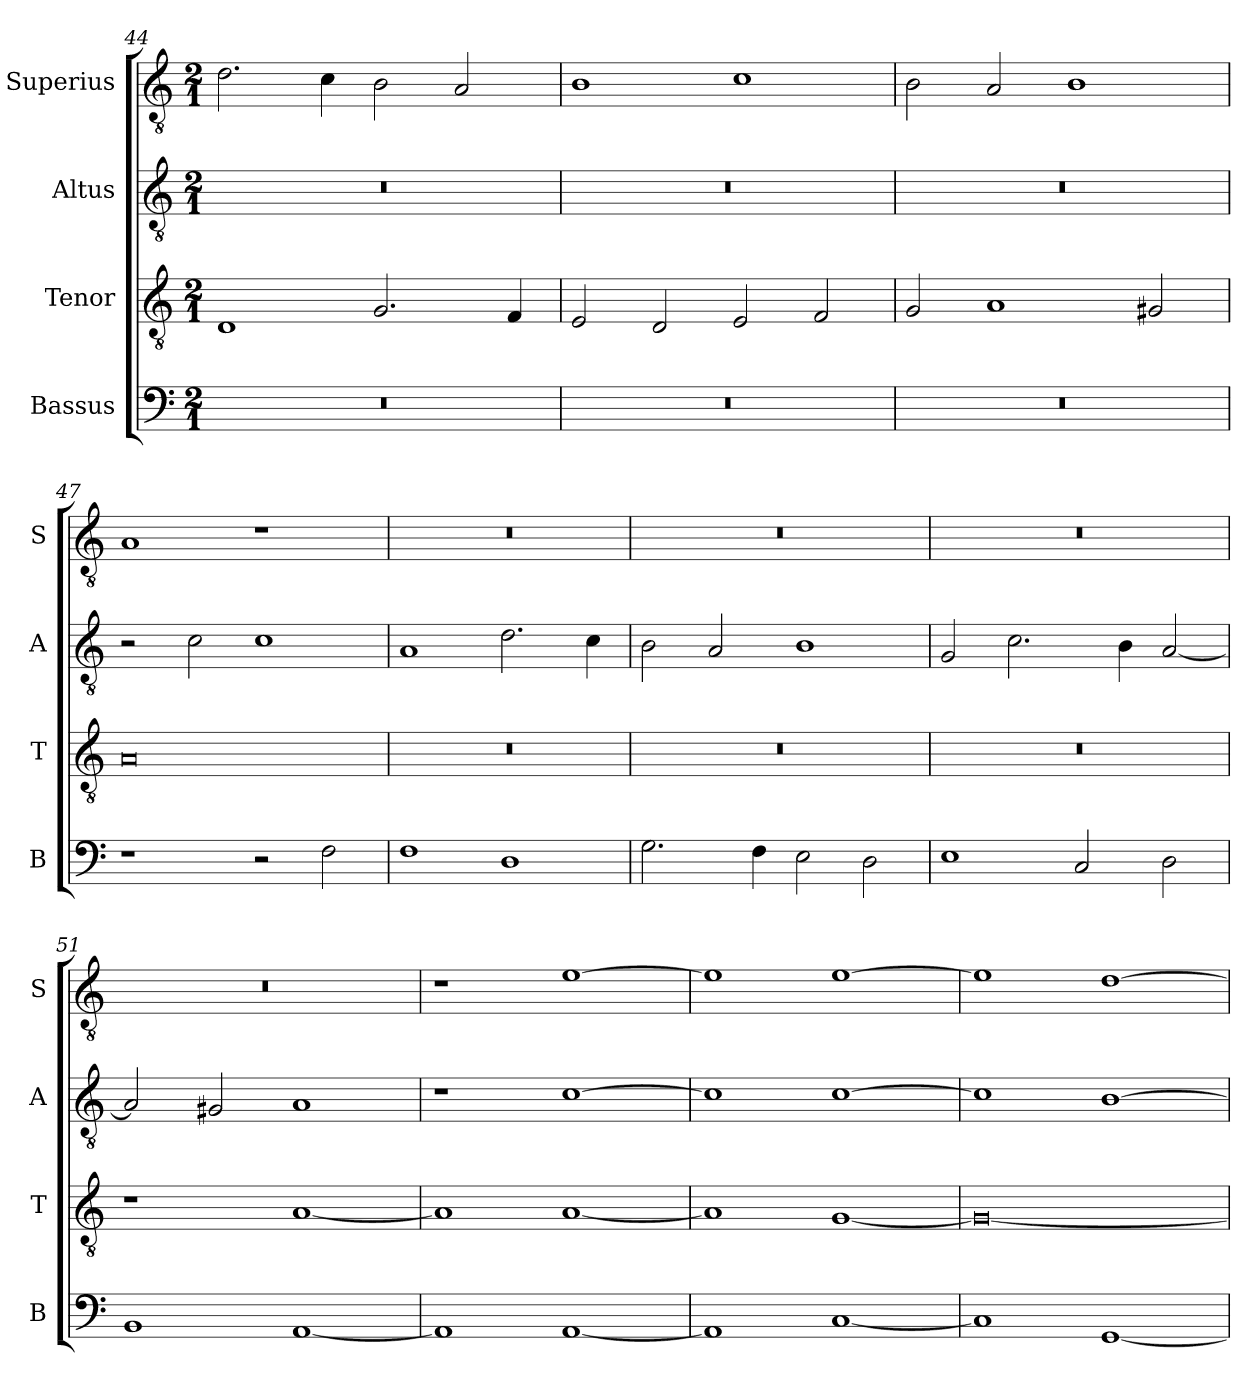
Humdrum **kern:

**kern	**kern	**kern	**kern
*part4	*part3	*part2	*part1
*staff4	*staff3	*staff2	*staff1
*I"Bassus	*I"Tenor	*I"Altus	*I"Superius
*I'B	*I'T	*I'A	*I'S
*clefF4	*clefGv2	*clefGv2	*clefGv2
*k[]	*k[]	*k[]	*k[]
*C:	*C:	*C:	*C:
*M2/1	*M2/1	*M2/1	*M2/1
=44	=44	=44	=44
0r	1D	0r	2.d
.	.	.	4c
.	2.G	.	2B
.	.	.	2A
.	4F	.	.
=45	=45	=45	=45
0r	2E	0r	1B
.	2D	.	.
.	2E	.	1c
.	2F	.	.
=46	=46	=46	=46
0r	2G	0r	2B
.	1A	.	2A
.	.	.	1B
.	2G#X	.	.
=47	=47	=47	=47
1r	0A	2r	1A
.	.	2c	.
2r	.	1c	1r
2F	.	.	.
=48	=48	=48	=48
1F	0r	1A	0r
1D	.	2.d	.
.	.	4c	.
=49	=49	=49	=49
2.G	0r	2B	0r
.	.	2A	.
4F	.	.	.
2E	.	1B	.
2D	.	.	.
=50	=50	=50	=50
1E	0r	2G	0r
.	.	2.c	.
2C	.	.	.
.	.	4B	.
2D	.	[2A	.
=51	=51	=51	=51
1BB	1r	2A]	0r
.	.	2G#X	.
[1AA	[1A	1A	.
=52	=52	=52	=52
1AA]	1A]	1r	1r
[1AA	[1A	[1c	[1e
=53	=53	=53	=53
1AA]	1A]	1c]	1e]
[1C	[1G	[1c	[1e
=54	=54	=54	=54
1C]	0G_	1c]	1e]
[1GG	.	[1B	[1d
=	=	=	=
*-	*-	*-	*-
